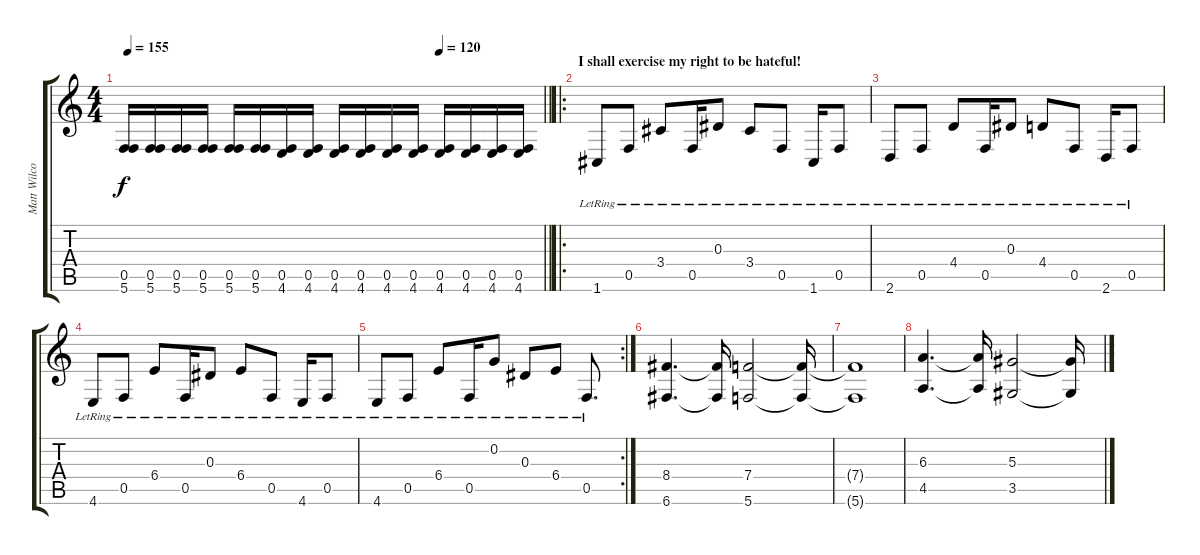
\track ("Matt Wilcock" "Matt Wilco") {instrument distortionguitar}
\staff {score tabs}
\tuning (C4 G3 Eb3 Bb2 F2 C2) {hide}
\ts (4 4)
\tempo 155
\tempo (120 0.75)
\clef g2
\barLineRight lightlight
\ks c
(0.5 5.6).16{dy f} (0.5 5.6).16 (0.5 5.6).16 (0.5 5.6).16 (0.5 5.6).16 (0.5 5.6).16 (0.5 4.6).16 (0.5 4.6).16 (0.5 4.6).16 (0.5 4.6).16 (0.5 4.6).16 (0.5 4.6).16 (0.5 4.6).16 (0.5 4.6).16 (0.5 4.6).16 (0.5 4.6).16 |
\ro
\section ("" "I shall exercise my right to be hateful!")
1.6{lr}.8{instrument electricguitarclean} 0.5{lr}.8 3.4{lr}.8 0.5{lr}.16 0.3{lr}.8 3.4{lr}.8 0.5{lr}.8 1.6{lr}.16 0.5{lr}.8 |
2.6{lr}.8 0.5{lr}.8 4.4{lr}.8 0.5{lr}.16 0.3{lr}.8 4.4{lr}.8 0.5{lr}.8 2.6{lr}.16 0.5{lr}.8 |
4.6{lr}.8 0.5{lr}.8 6.4{lr}.8 0.5{lr}.16 0.3{lr}.8 6.4{lr}.8 0.5{lr}.8 4.6{lr}.16 0.5{lr}.8 |
\rc 2
4.6{lr}.8 0.5{lr}.8 6.4{lr}.8 0.5{lr}.16 0.2{lr}.8 0.3{lr}.8 6.4{lr}.8 0.5{lr}.8{d} |
(8.4 6.6).4{d instrument distortionguitar} (8.4{t} 6.6{t}).16 (7.4 5.6).2 (7.4{t} 5.6{t}).16 |
(7.4{t} 5.6{t}).1 |
(6.3 4.5).4{d instrument distortionguitar} (6.3{t} 4.5{t}).16 (5.3 3.5).2 (5.3{t} 3.5{t}).16
